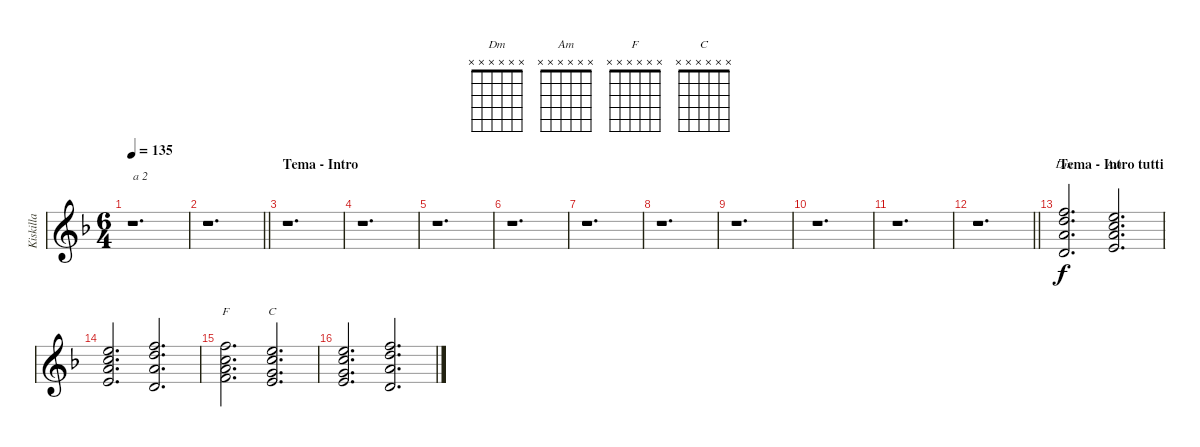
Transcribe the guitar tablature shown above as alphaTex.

\track ("Kiskilla" "Kiskilla") {instrument stringensemble1}
\staff {score}
\tuning (E4 B3 G3 D3 A2 E2) {hide}
\chord ("Dm" x x x x x x)
\chord ("Am" x x x x x x)
\chord ("F" x x x x x x)
\chord ("C" x x x x x x)
\ts (6 4)
\tempo 135
\clef g2
\ks dminor
r.1{d txt "a 2" dy f instrument stringensemble1} |
\barLineRight lightlight
r.1{d} |
\section ("" "Tema - Intro")
r.1{d} |
r.1{d} |
r.1{d} |
r.1{d} |
r.1{d} |
r.1{d} |
r.1{d} |
r.1{d} |
r.1{d} |
\barLineRight lightlight
r.1{d} |
\section ("" "Tema - Intro tutti")
(13.1 15.2 14.3 12.4).2{d ch "Dm"} (12.1 13.2 14.3 14.4).2{d ch "Am"} |
(12.1 13.2 14.3 14.4).2{d} (13.1 15.2 14.3 12.4).2{d} |
(13.1 13.2 14.3 15.4).2{d ch "F"} (12.1 13.2 12.3 14.4).2{d ch "C"} |
(12.1 13.2 12.3 14.4).2{d} (13.1 15.2 14.3 12.4).2{d}
